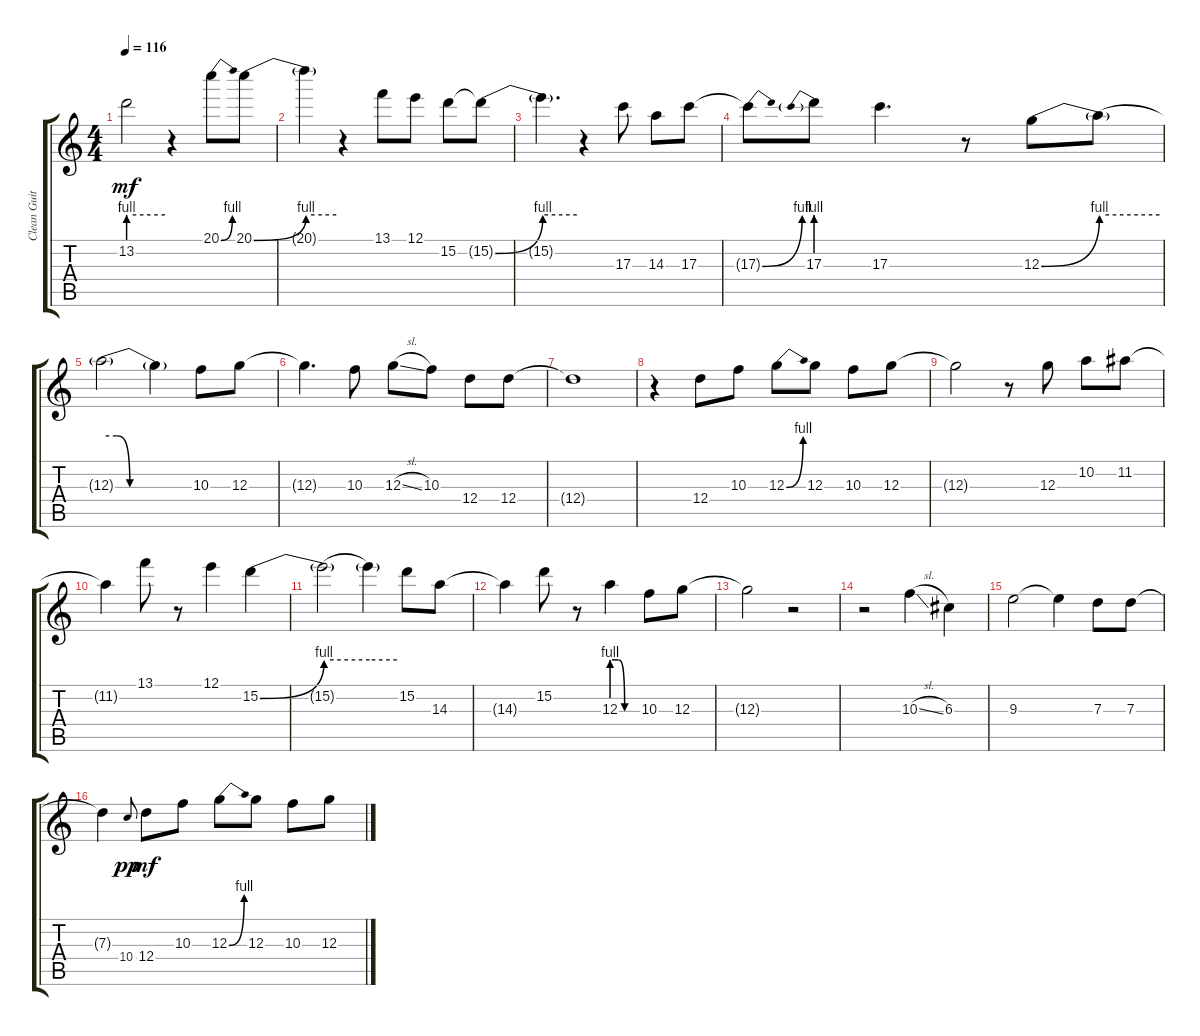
\track ("Clean Guitar" "Clean Guit") {instrument electricguitarclean}
\staff {score tabs}
\tuning (E4 B3 G3 D3 A2 E2) {hide}
\ts (4 4)
\tempo 116
\clef g2
\ks c
13.2{be (hold 0 4 60 4) t}.2{dy mf} r.4 20.1{be (bend 0 0 60 4)}.8 20.1{be (bend 0 0 60 4)}.8 |
20.1{be (hold 0 4 60 4) t}.4 r.4 13.1.8 12.1.8 15.2.8 15.2{be (bend 0 0 60 4) t}.8 |
15.2{be (hold 0 4 60 4) t}.4{d} r.4 17.3.8 14.3.8 17.3.8 |
17.3{be (bend 0 0 60 4) t}.8 17.3{be (prebend 0 4 60 4)}.8 17.3.4{d} r.8 12.3{be (bend 0 0 60 4)}.8 12.3{be (hold 0 4 60 4) t}.8 |
12.3{be (custom 0 4 15 4 30 0 60 0) t}.2 12.3{be (hold 0 0 60 0) t}.4 10.3.8 12.3.8 |
12.3{t}.4{d} 10.3.8 12.3{sl}.8 10.3.8 12.4.8 12.4.8 |
12.4{t}.1 |
r.4 12.4.8 10.3.8 12.3{be (bend 0 0 60 4)}.8 12.3.8 10.3.8 12.3.8 |
12.3{t}.2 r.8 12.3.8 10.2.8 11.2.8 |
11.2{t}.4 13.1.8 r.8 12.1.4 15.2{be (bend 0 0 60 4)}.4 |
15.2{be (hold 0 4 60 4) t}.2 15.2{be (hold 0 4 60 4) t}.4 15.2.8 14.3.8 |
14.3{t}.4 15.2.8 r.8 12.3{be (custom 0 4 15 4 30 0 60 0)}.4 10.3.8 12.3.8 |
12.3{t}.2 r.2 |
r.2 10.3{sl}.4 6.3.4 |
9.3.2 9.3{t}.4 7.3.8 7.3.8 |
7.3{t}.4 10.4.8{gr onbeat dy pp} 12.4.8{dy mf} 10.3.8 12.3{be (bend 0 0 60 4)}.8 12.3.8 10.3.8 12.3.8
